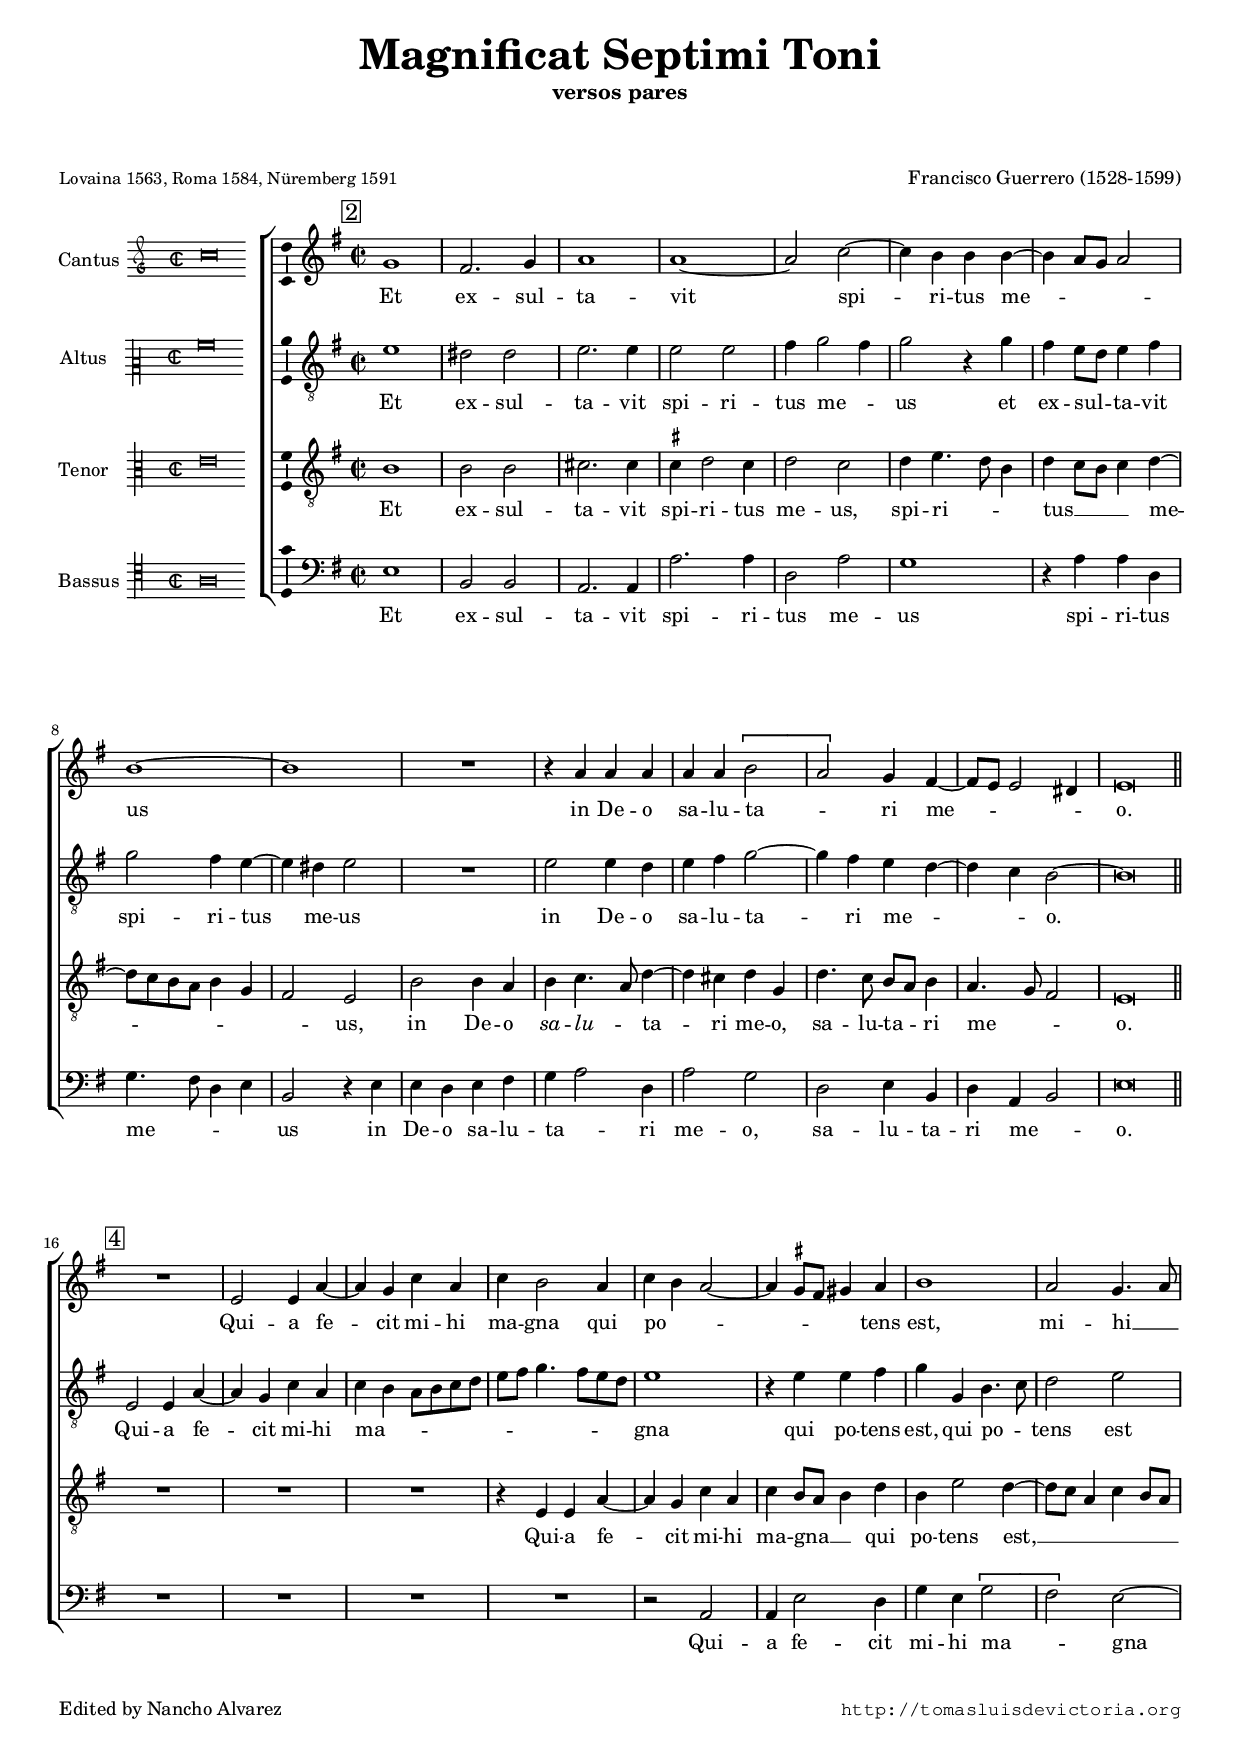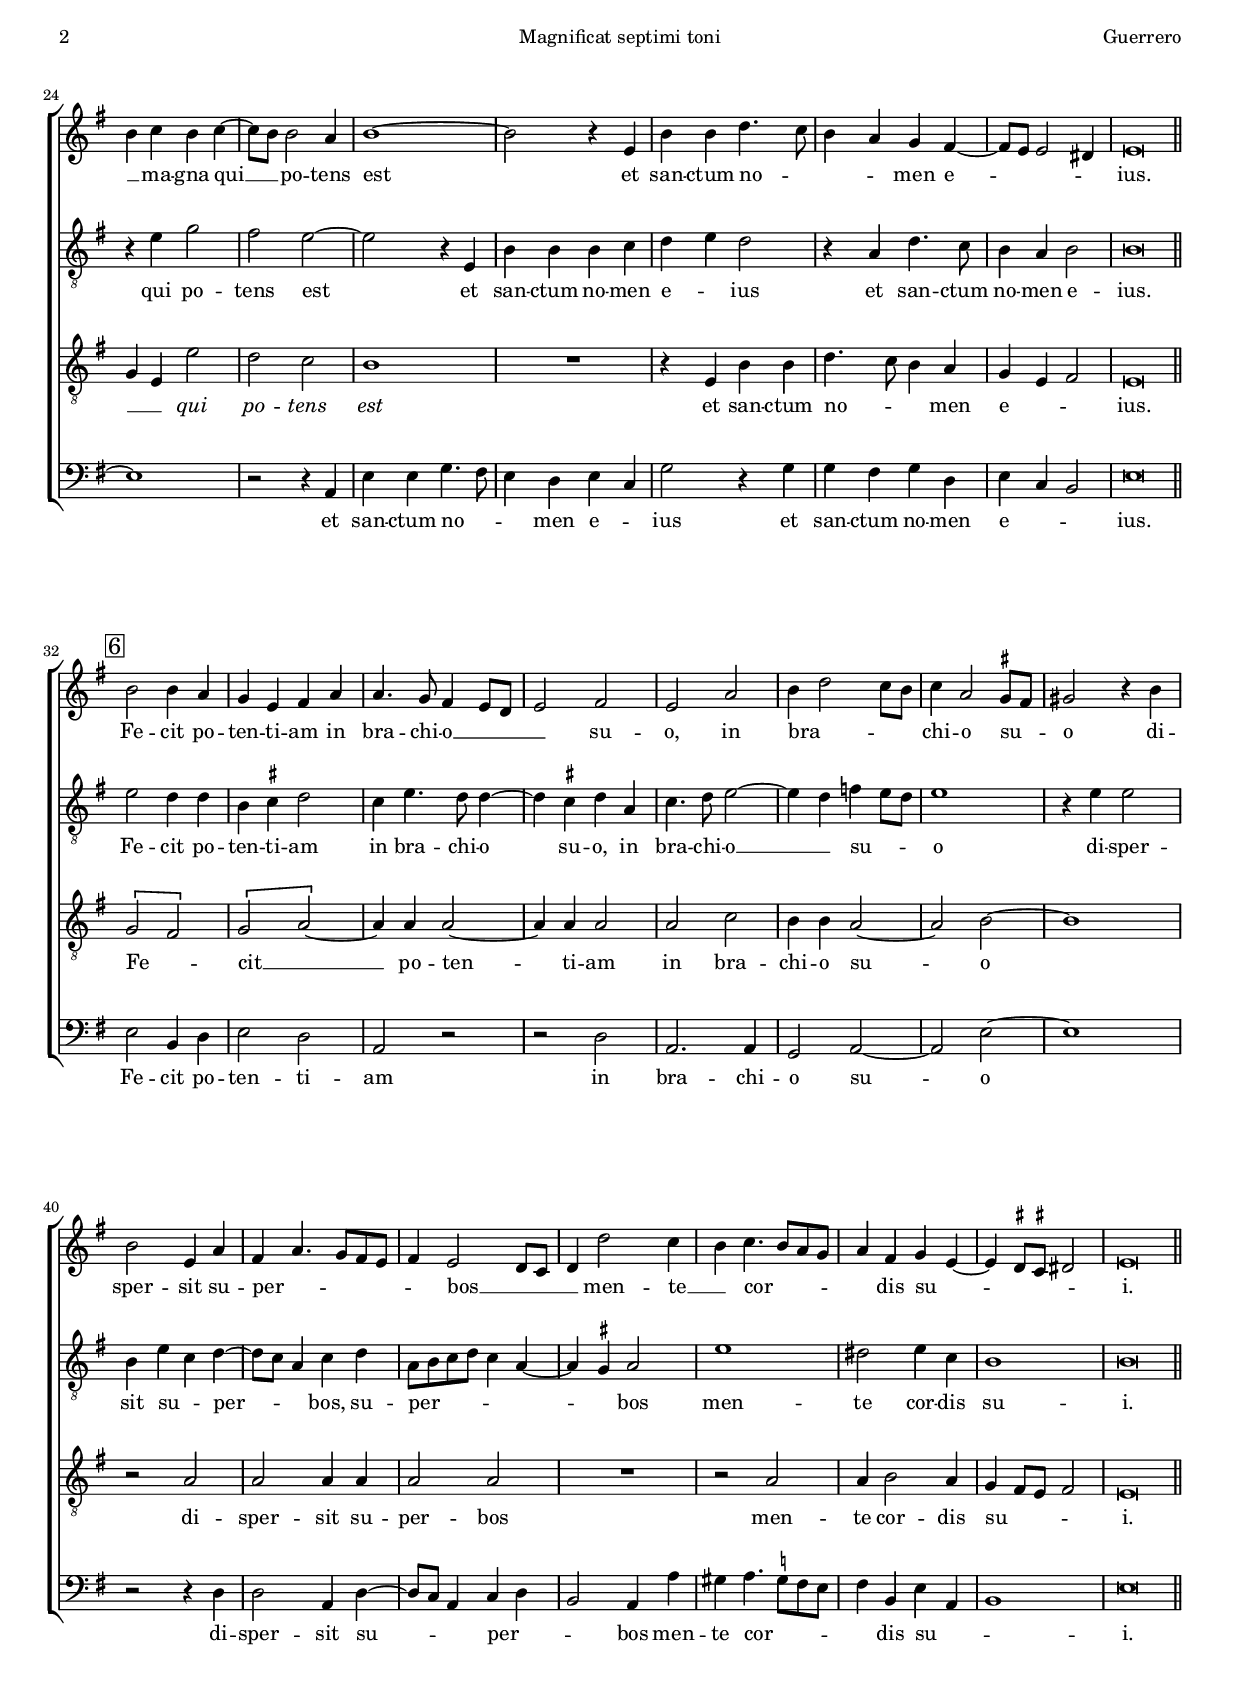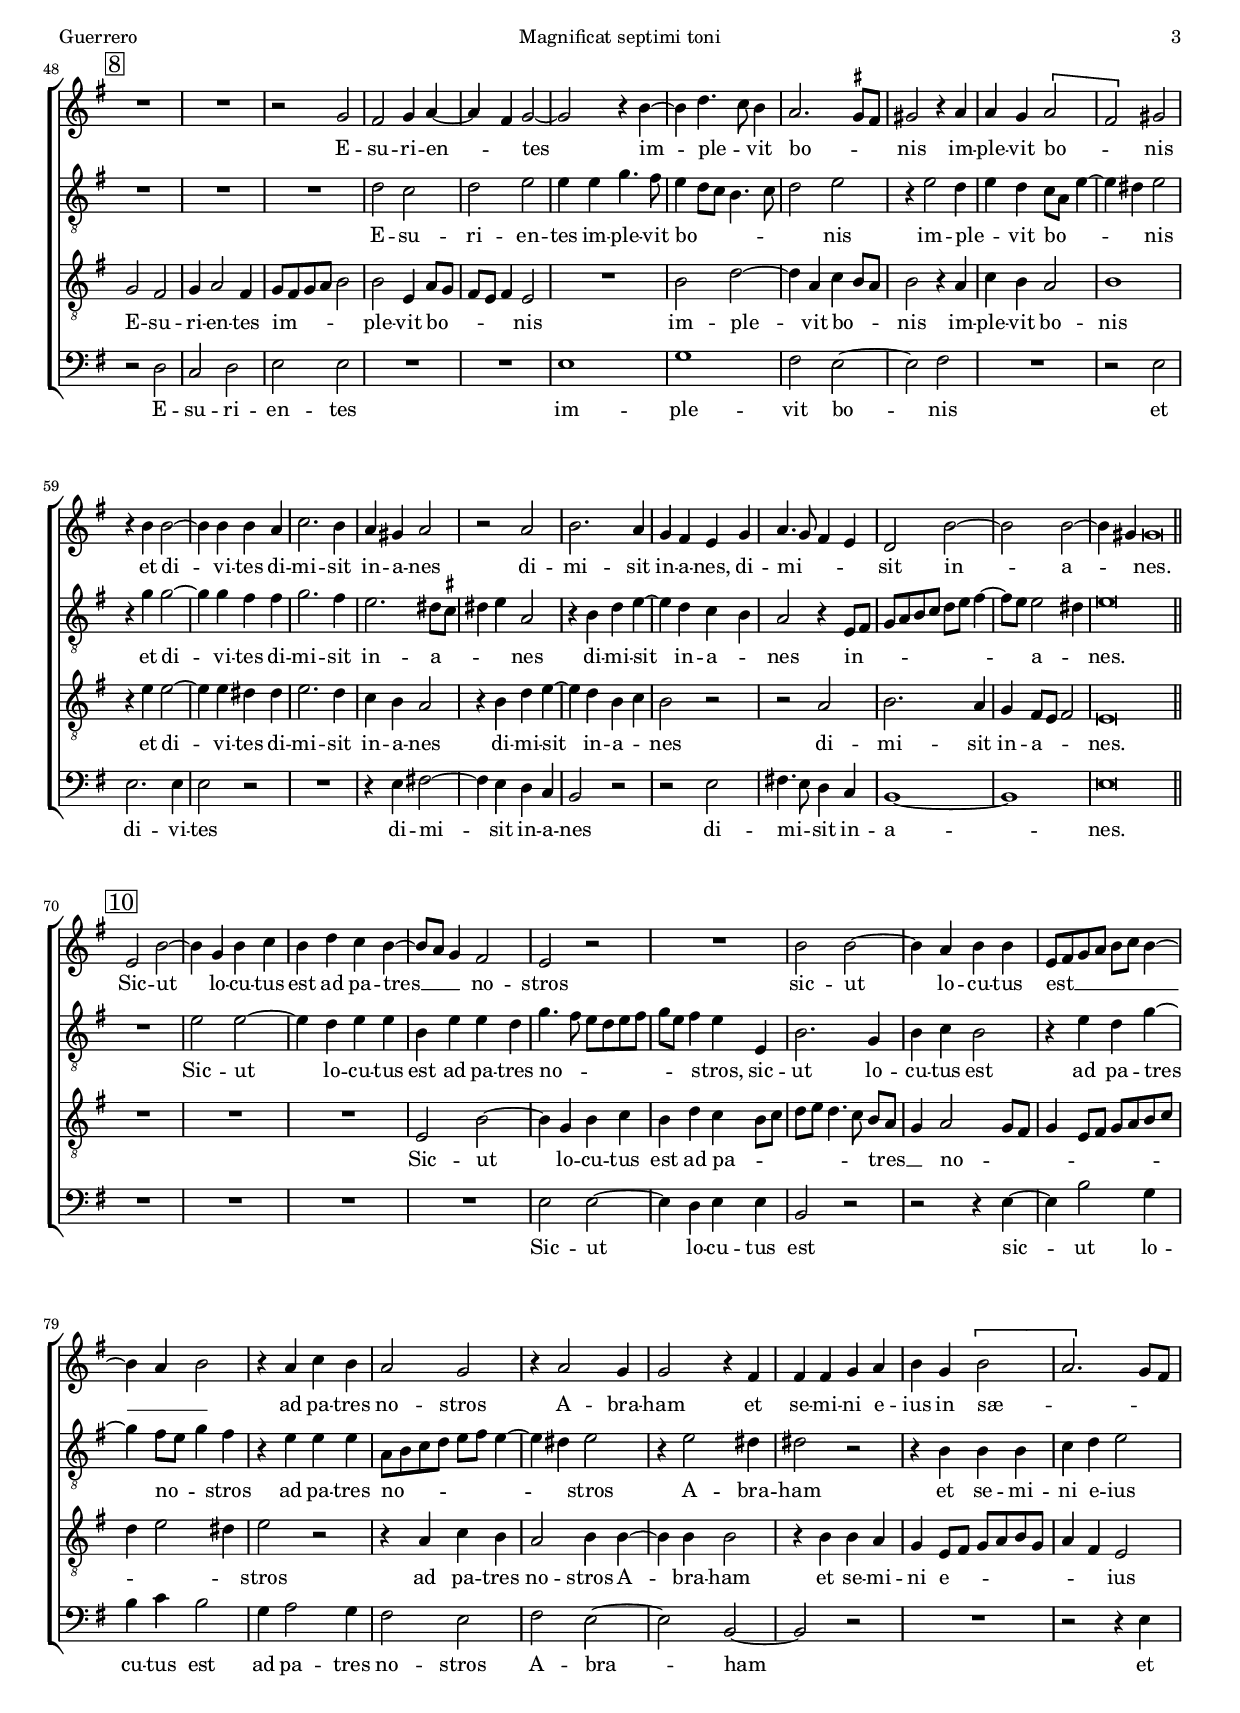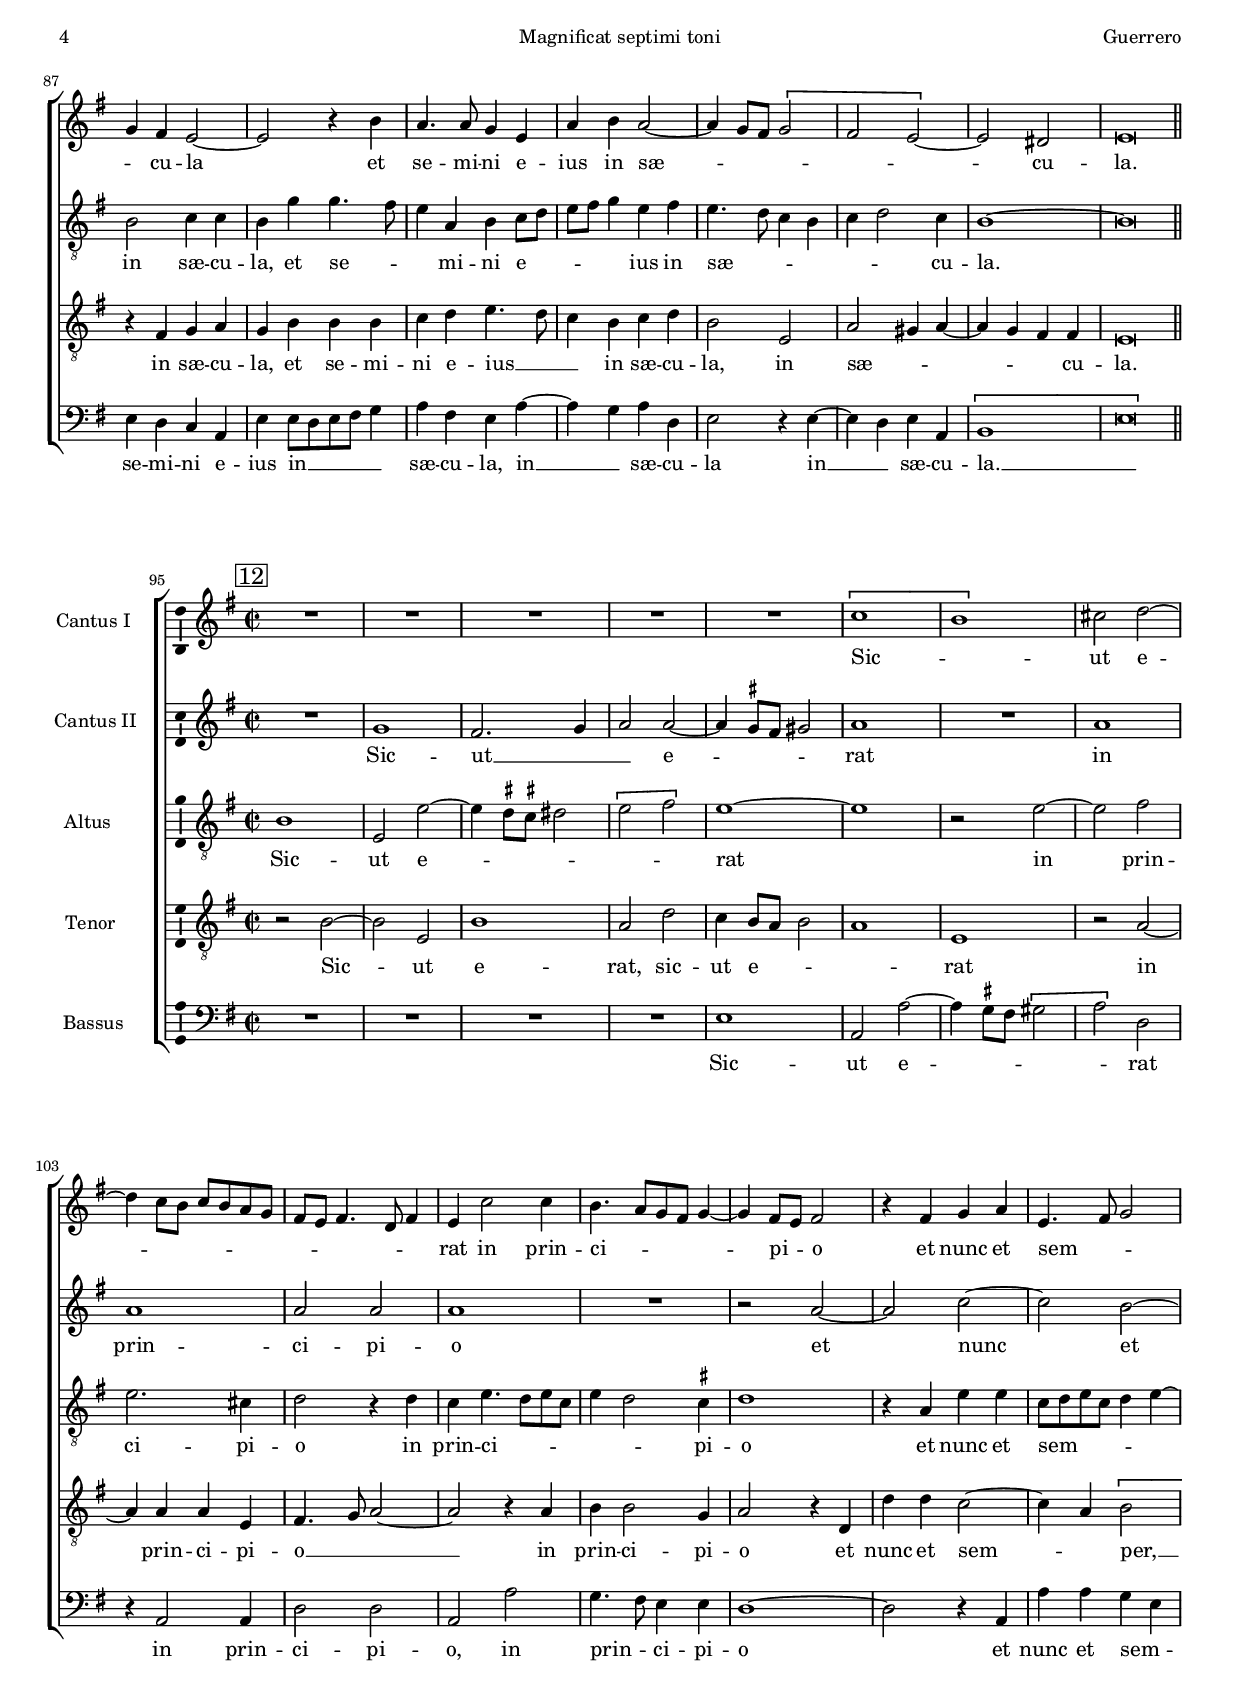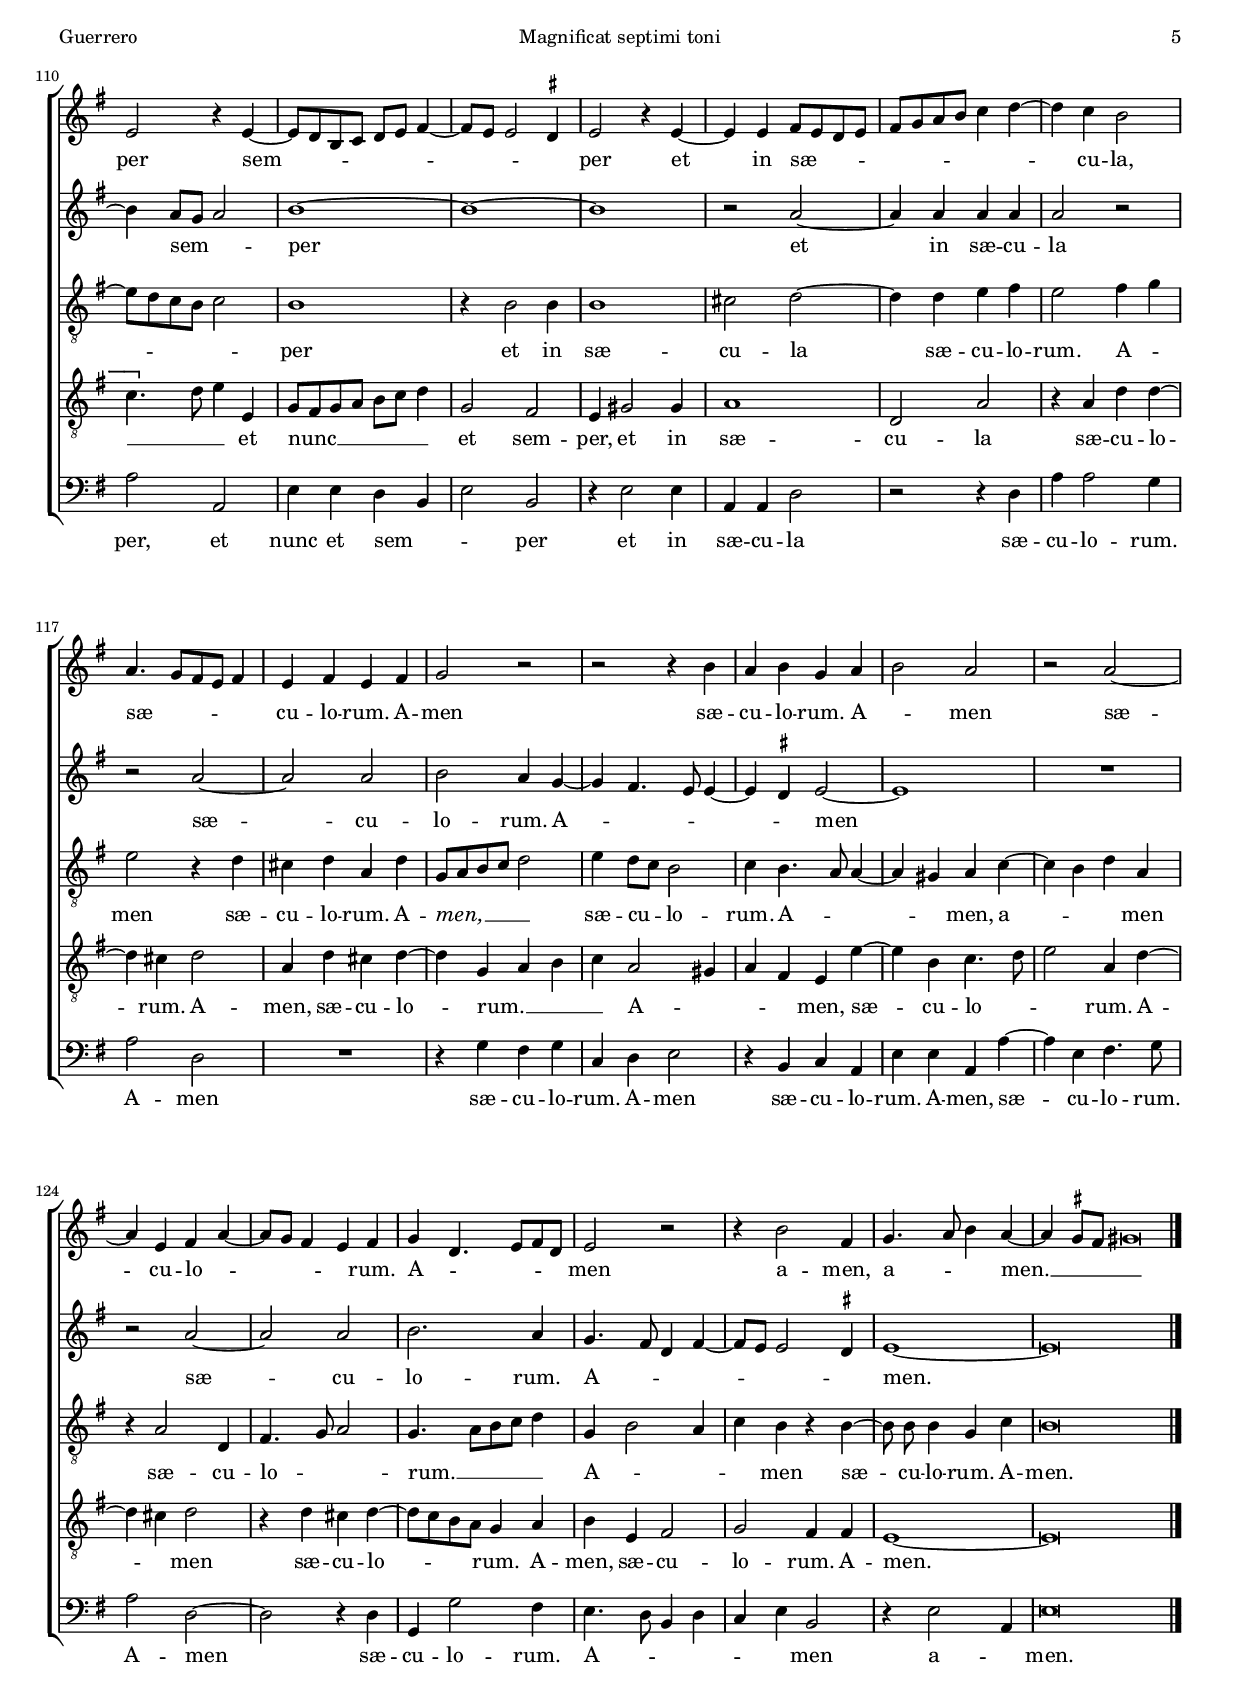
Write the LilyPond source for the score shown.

\version "2.18.0"

#(set-default-paper-size "a4")
#(set-global-staff-size 16.4)
#(ly:set-option 'point-and-click #f)
%mobile -s14.5 -i3.0 -ball

italicas=\override LyricText.font-shape = #'italic
rectas=\override LyricText.font-shape = #'upright
ss=\once \set suggestAccidentals = ##t
incipitwidth = 20

htitle="Magnificat septimi toni"
hcomposer="Guerrero"

\header {
	title=\markup{\fontsize #3 "Magnificat Septimi Toni"}
	subtitle="versos pares"
	subsubtitle=\markup{\null \vspace #2 }
	composer="Francisco Guerrero (1528-1599)"
        pdfauthor=\composer
	%opus="(-)"
	poet=\markup{\smaller "Lovaina 1563, Roma 1584, Nüremberg 1591"}
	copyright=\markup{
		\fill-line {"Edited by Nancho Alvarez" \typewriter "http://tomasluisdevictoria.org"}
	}
%	tagline=""
}


global={\key c \major \time 2/2
	\mark \markup{\box 2} \skip 1*15 \bar "||" \break %\pageBreak
	\mark \markup{\box 4} \skip 1*16 \bar "||" \break
	\mark \markup{\box 6} \skip 1*16 \bar "||" \break
	\mark \markup{\box 8} \skip 1*22 \bar "||" \break
	\mark \markup{\box 10} \skip 1*25 \bar "||"
}

cantus=\relative c''{
	c1
	b2. c4
	d1
	d1 ~
	d2 f ~
	f4 e e e ~
	e d8 c d2
	e1 ~
	e
	R1
	r4 d d d
	d d \[e2
	d2\] c4 b ~
	b8 a a2 gis4 %CSIC b8 a a4 gis4
	a\breve*1/2
	R1
	a2 a4 d ~
	d c f  d
	f e2 d4
	f4 e d2 ~
	d4 \ss cis8 b cis!4 d
	e1
	d2 c4. d8
	e4 f e f ~ %CSIC e4 g e f
	f8 e e2 d4
	e1 ~
	e2 r4 a,
	e'e g4. f8
	e4 d c b ~
	b8 a a2 gis4
	a\breve*1/2
	e'2 e4 d
	c a b d
	d4. c8 b4 a8 g 
	a2 b
	a2 d
	e4 g2 f8 e
	f4 d2 \ss cis8 b
	cis2 r4 e
	e2 a,4 d
	b d4. c8 b a
	b4 a2 g8 f
	g4 g'2 f4
	e f4. e8 d c
	d4 b c a ~
	a \ss gis8 \ss fis gis!2
	a\breve*1/2
	R1*2
	r2 c
	b2 c4 d ~
	d b c2 ~
	c r4 e ~
	e g4. f8 e4
	d2. \ss cis8 b
	cis2 r4 d
	d c \[d2
	b\] cis
	r4 e e2 ~
	e4 e e d
	f2. e4
	d cis d2
	r2 d
	e2. d4
	c b a c
	d4. c8 b4 a
	g2 e' ~
	e e ~
	e4 cis cis\breve*1/4
	a2 e' ~
	e4 c e f
	e g f e ~
	e8 d c4 b2
	a2 r 
	R1
	e'2 e ~
	e4 d e e
	a,8 b c d e f e4 ~
	e4 d e2
	r4 d f e
	d2 c
	r4 d2 c4
	c2 r4 b
	b b c d
	e c \[e2
	d2.\] c8 b
	c4 b a2 ~
	a r4 e'
	d4. d8 c4 a
	d4 e d2 ~
	d4 c8 b \[c2
	b a ~ \]
	a gis
	a\breve*1/2
}

altus=\relative c''{
	a1
	gis2 gis
	a2. a4
	a2 a
	b4 c2 b4
	c2 r4 c
	b a8 g a4 b
	c2 b4 a ~
	a gis a2
	R1
	a2 a4 g
	a4 b c2 ~
	c4 b a g ~
	g f e2 ~
	e\breve*1/2
	a,2 a4 d ~
	d c f d
	f4 e d8 e f g 
	a b c4. b8 a g
	a1
	r4 a a b
	c c, e4. f8
	g2 a
	r4 a c2
	b a ~
	a r4 a,
	e'e e f
	g a g2
	r4 d g4. f8
	e4 d e2
	e\breve*1/2
	a2 g4 g
	e \ss fis g2
	f4 a4. g8 g4 ~
	g \ss fis g d
	f4. g8 a2 ~
	a4 g bes4 a8 g
	a1 
	r4 a a2
	e4 a f g ~
	g8 f d4 f g
	d8 e f g f4 d ~
	d \ss cis4 d2
	a'1
	gis2 a4 f
	e1
	e\breve*1/2
	R1*3
	g2 f
	g a
	a4 a c4. b8
	a4 g8 f e4. f8
	g2 a
	r4 a2 g4
	a g f8 d a'4 ~
	a gis a2
	r4 c c2 ~
	c4 c b b
	c2. b4
	a2. gis8 \ss fis
	gis4 a d,2
	r4 e g a ~
	a g f e
	d2 r4 a8 b
	c d e f g a b4 ~
	b8 a a2 gis4
	a\breve*1/2
	R1
	a2 a ~
	a4 g a a
	e a a g
	c4. b8 a g a b
	c a b4 a a,
	e'2. c4
	e f e2
	r4 a g c ~
	c b8 a c4 b
	r4 a a a
	d,8 e f g a b a4 ~
	a4 gis a2
	r4 a2 gis4 
	gis2
	r
	r4 e e e
	f g a2
	e f4 f
	e c' c4. b8
	a4 d, e f8 g
	a b c4 a b
	a4. g8 f4 e
	f g2 f4
	e1 ~
	e\breve*1/2
}

tenor=\relative c'{
	e1
	e2 e
	fis2. fis4
	\ss fis4 g2 fis4
	g2 f
	g4 a4. g8 e4
	g f8 e f4 g ~
	g8 f e d e4 c
	b2 a
	e'e4 d
	e f4. d8 g4 ~
	g fis g4 c,
	g'4. f8 e d e4 
	d4. c8 b2
	a\breve*1/2
	R1*3
	r4 a a d ~
	d c f d
	
	f4 e8 d e4 g 
	e4 a2 g4 ~
	g8 f d4 f4 e8 d 
	c4 a a'2
	g2 f
	% Thank you very much to Jeff Ostrowski for correcting this typo.
	%CSIC f e2 g4
	%CSIC e a2 a4 ~
	%CSIC a8 f d4 f e8 d %? sic?
	%CSIC c4 a a'2
	%CSIC \[g2 f\] 
	
	e1
	R1
	r4 a, e'e
	g4. f8 e4 d
	c a b2
	a\breve*1/2
	\[c2 b\]
	\[c d ~ \]
	d4 d d2 ~
	d4 d d2
	d2 f %CSIC c2 
	e4 e d2 ~
	d e ~
	e1
	r2 d
	d d4 d 
	d2 d
	R1
	r2 d
	d4 e2 d4
	c b8 a b2
	a\breve*1/2
	c2 b
	c4 d2 b4
	c8 b c d e2
	e2 a,4 d8 c
	b a b4 a2
	R1
	e'2 g ~
	g4 d f e8 d
	e2 r4 d
	f e d2
	e1
	r4 a4 a2 ~
	a4 a gis gis
	a2. g4
	f e d2
	r4 e g a ~
	a g e f
	e2 r
	r d
	e2. d4
	c b8 a b2
	a\breve*1/2
	R1*3
	a2 e' ~
	e4 c e f
	e g f e8 f 
	g a g4. f8 e[ d]
	c4 d2 c8 b
	c4 a8 b c d e f
	g4 a2 gis4
	a2 r
	r4 d, f e
	d2 e4 e ~
	e e e2
	r4 e e d
	c a8 b c d e c
	d4 b a2
	r4 b c d
	c e e e
	f g a4. g8
	f4 e f g
	e2 a,
	d2 cis4 d ~
	d c b b
	a\breve*1/2
}

bassus=\relative c'{
	a1
	e2 e
	d2. d4
	d'2. d4
	g,2 d'
	c1
	r4 d d g,
	c4. b8 g4 a
	e2 r4 a
	a g a b
	c d2 g,4
	d'2 c
	g a4 e
	g d e2
	a\breve*1/2
	R1*4
	r2 d,
	d4 a'2 g4
	c a \[c2
	b\] a2 ~
	a1
	r2 r4 d,
	a'a c4. b8
	a4 g a f
	c'2 r4 c
	c b c g
	a f e2
	a\breve*1/2
	a2 e4
	g a2 g
	d r
	r g
	d2. d4
	c2 d ~
	d a' ~
	a1
	r2 r4 g
	g2 d4 g ~
	g8 f d4
	f4 g 
	e2 d4 d'
	cis d4. \ss c8 b a
	b4 e, a d,
	e1
	a\breve*1/2
	r2 g
	f g
	a a
	R1*2
	a1
	c
	b2 a ~
	a b
	R1
	r2 a
	a2. a4
	a2 r
	R1
	r4 a b!2 ~
	b4 a g f
	e2 r
	r a
	b!4. a8 g4 f
	e1 ~
	e
	a\breve*1/2
	R1*4
	a2 a ~
	a4 g a a 
	e2 r
	r2 r4 a ~
	a e'2 c4
	e f e2
	c4 d2 c4
	b2 a
	\ss b2 a ~
	a e ~
	e r
	R1
	r2 r4 a
	a g f d
	a' a8[ g a b] c4
	d b a d ~
	d c d g,
	a2 r4 a ~
	a g a d,
	\[e1 
	a\breve*1/2\]
}

textocantus=\lyricmode{
Et ex -- sul -- ta -- vit spi -- ri -- tus me -- _ _ _ us
in De -- o sa -- lu -- ta -- _ ri me -- _ _ _ o.
Qui -- a fe -- cit mi -- hi ma -- gna
qui po -- _ _ _ _ _ tens est,
mi -- hi __ _ _ ma -- gna qui __ _ po -- tens est
et san -- ctum no -- _ _ _ men e -- _ _ _ ius.
Fe -- cit po -- ten -- ti -- am in bra -- chi -- o __ _ _ _ su -- o,
in bra -- _ _ _ chi -- o su -- _ o
di -- sper -- sit su -- per -- _ _ _ _ _ bos __ _ _ _
men -- te __ _ cor -- _ _ _ _ dis su -- _ _ _ _ i.
E -- su -- ri -- en -- _ tes
im -- ple -- _ vit bo -- _ _ nis
im -- ple -- vit bo -- _ nis
et di -- vi -- tes di -- mi -- sit in -- a -- nes
di -- mi -- sit in -- a -- nes,
di -- mi -- _ _ _ sit in -- a -- _ nes.
Sic -- ut lo -- cu -- tus est ad pa -- tres __ _ _ no -- stros
sic -- ut lo -- cu -- tus est __ _ _ _ _ _ _ _ _ 
ad pa -- tres no -- stros
A -- bra -- ham et se -- mi -- ni e -- ius
in sæ -- _ _ _ _ cu -- la
et se -- mi -- ni e -- ius
in sæ -- _ _ _ _ _ cu -- la.
}

textoaltus=\lyricmode{
Et ex -- sul -- ta -- vit spi -- ri -- tus me -- _ us
et ex -- sul -- _ ta -- vit spi -- ri -- tus me -- us
in De -- o sa -- lu -- ta -- ri me -- _ _ o.
Qui -- a fe -- cit mi -- hi ma -- _ _ _ _ _ _ _ _ _ _ _ gna
qui po -- tens est,
qui po -- _ tens est
qui po -- tens est
et san -- ctum no -- men e -- _ ius
et san -- ctum no -- men e -- ius.
Fe -- cit po -- ten -- ti -- am in bra -- chi -- o su -- o,
in bra -- chi -- o __ _ su -- _ _ o
di -- sper -- sit su -- _ per -- _ _ bos,
su -- per -- _ _ _ _ _ _ bos
men -- te cor -- dis su -- i.
E -- su -- ri -- en -- tes im -- ple -- vit bo -- _ _ _ _ _ nis
im -- ple -- _ vit bo -- _ _ _ nis
et di -- vi -- tes di -- mi -- sit in -- a -- _ _ _ nes
di -- mi -- sit in -- a -- _ nes
in -- _ _ _ _ _ _ _ _ _ a -- _ nes.
Sic -- ut lo -- cu -- tus est ad pa -- tres no -- _ _ _ _ _ _ _ _ stros,
sic -- ut lo -- cu -- tus est
ad pa -- tres no -- _ _ stros
ad pa -- tres no -- _ _ _ _ _ _ _ stros
A -- bra -- ham
et se -- mi -- ni e -- ius
in sæ -- cu -- la,
et se -- _ _ mi -- ni e -- _ _ _ _ ius in sæ -- _ _ _ _ _ cu -- la.
}

textotenor=\lyricmode{
Et ex -- sul -- ta -- vit spi -- ri -- tus me -- us,
spi -- ri -- _ _ tus __ _ _ _ me -- _ _ _ _ _ _ us,
in De -- o \italicas sa -- lu -- _ \rectas ta -- ri me -- o,
sa -- lu -- ta -- _ ri me -- _ _ o.
Qui -- a fe -- cit mi -- hi ma -- gna __ _ _
qui po -- tens est, __ _ _ _ _ _ _ _ 
\italicas 
qui po -- tens est
\rectas
et san -- ctum no -- _ _ men e -- _ _ ius.
Fe -- _ cit __ _ po -- ten -- ti -- am in bra -- chi -- o su -- o
di -- sper -- sit su -- per -- bos
men -- te cor -- dis su -- _ _ _ i.
E -- su -- ri -- en -- tes im -- _ _ _ _ ple -- vit bo -- _ _ _ _ nis
im -- ple -- vit bo -- _ _ nis
im -- ple -- vit bo -- nis
et di -- vi -- tes di -- mi -- sit in -- a -- nes
di -- mi -- sit in -- a -- _ nes
di -- mi -- sit in -- a -- _ _ nes.
Sic -- ut lo -- cu -- tus est
ad pa -- _ _ _ _ _ _ tres __ _ _ no -- _ _ _ _ _ _ _ _ _ _ _ _ stros
ad pa -- tres no -- stros
A -- bra -- ham
et se -- mi -- ni e -- _ _ _ _ _ _ _ ius
in sæ -- cu -- la,
et se -- mi -- ni e -- ius __ _ _ in sæ -- cu -- la,
in sæ -- _ _ _ _ cu -- la.
}

textobassus=\lyricmode{
Et ex -- sul -- ta -- vit spi -- ri -- tus me -- us
spi -- ri -- tus me -- _ _ _ us
in De -- o sa -- lu -- ta -- _ ri me -- o,
sa -- lu -- ta -- ri me -- _ o.
Qui -- a fe -- cit mi -- hi ma -- _ gna
et san -- ctum no -- _ _ men e -- _ ius
et san -- ctum no -- men e -- _ _ ius.
Fe -- cit po -- ten -- ti -- am
in bra -- chi -- o su -- o
di -- sper -- sit su -- _ _ per -- _ _ bos
men -- te cor -- _ _ _ _ dis su -- _ _ i.
E -- su -- ri -- en -- tes
im -- ple -- vit bo -- nis
et di -- vi -- tes
di -- mi -- sit in -- a -- nes
di -- mi -- _ sit in -- a -- nes.
Sic -- ut lo -- cu -- tus est
sic -- ut lo -- cu -- tus est
ad pa -- tres no -- stros
A -- bra -- ham
et se -- mi -- ni e -- ius
in __ _ _ _ _ sæ -- cu -- la,
in __ _ sæ -- cu -- la
in __ _ sæ -- cu -- la. __ _ 
}

incipitcantus=\markup{
	\score{
		{ 
		\set Staff.instrumentName="Cantus "
		\override NoteHead.style = #'neomensural
		\override Rest.style = #'neomensural
		\override Staff.TimeSignature.style = #'neomensural
		\cadenzaOn 
		\clef "petrucci-g"
		\key c \major
		\time 2/2
		c''\breve
		} 
	\layout {
		\context {\Voice
			\remove Ligature_bracket_engraver
			\consists Mensural_ligature_engraver
		}
		line-width=\incipitwidth
		indent = 0
	}
	}
}


incipitaltus=\markup{
	\score{
		{ 
		\set Staff.instrumentName="Altus   "
		\override NoteHead.style = #'neomensural
		\override Rest.style = #'neomensural
		\override Staff.TimeSignature.style = #'neomensural
		\cadenzaOn 
		\clef "petrucci-c2"
		\key c \major
		\time 2/2
		a'\breve
		} 
	\layout {
		\context {\Voice
			\remove Ligature_bracket_engraver
			\consists Mensural_ligature_engraver
		}
		line-width=\incipitwidth
		indent = 0
	}
	}
}

incipittenor=\markup{
	\score{
		{ 
		\set Staff.instrumentName="Tenor   "
		\override NoteHead.style = #'neomensural 
		\override Rest.style = #'neomensural
		\override Staff.TimeSignature.style = #'neomensural
		\cadenzaOn 
		\clef "petrucci-c3"
		\key c \major
		\time 2/2
		e'\breve
		} 
	\layout {
		\context {\Voice
			\remove Ligature_bracket_engraver
			\consists Mensural_ligature_engraver
		}
		line-width=\incipitwidth
		indent=0
	}
	}
}

incipitbassus=\markup{
	\score{
		{ 
		\set Staff.instrumentName="Bassus "
		\override NoteHead.style = #'neomensural 
		\override Rest.style = #'neomensural
		\override Staff.TimeSignature.style = #'neomensural
		\cadenzaOn 
		\clef "petrucci-c4"
		\key c \major
		\time 2/2
		a\breve
		} 
	\layout {
		\context {\Voice
			\remove Ligature_bracket_engraver
			\consists Mensural_ligature_engraver
		}
		line-width=\incipitwidth
		indent=0
	}
	}
}



\score {\transpose c' g{
\new ChoirStaff<<

	\new Staff <<\global
	\new Voice="v1" {
		\set Staff.instrumentName=\incipitcantus
		\clef "treble"
		\cantus }
	\new Lyrics \lyricsto "v1" {\textocantus }
	>>

	\new Staff <<\global
	\new Voice="v2" {
		\set Staff.instrumentName=\incipitaltus
		\clef "G_8"
		\altus }
	\new Lyrics \lyricsto "v2" {\textoaltus }
	>>
	
	\new Staff <<\global
	\new Voice="v3" {
		\set Staff.instrumentName=\incipittenor
		\clef "G_8"
		\tenor }
	\new Lyrics \lyricsto "v3" {\textotenor }
	>>

	\new Staff <<\global
	\new Voice="v4" {
		\set Staff.instrumentName=\incipitbassus
		\clef "bass"
		\bassus }
	\new Lyrics \lyricsto "v4" {\textobassus }
	>>
	
>>

	}%transpose

\layout{ 
	\context {\Lyrics 
		\override VerticalAxisGroup.minimum-Y-extent = #'(-0.0 . 0.0) 
		%\override LyricText.font-size = #1.2
		\override LyricHyphen.minimum-distance = #0.33
	}
	\context {\Score 
		\override BarNumber.padding = #2 
	}
	\context {\Voice 
		%melismaBusyProperties = #'() 
	}
	%\context { \Staff \RemoveEmptyStaves }
	\context {\Staff 
		\override VerticalAxisGroup.staff-staff-spacing =
			#'((basic-distance . 11) (minimum-distance . 0) (padding . 1))
		\consists Ambitus_engraver 
		\override LigatureBracket.padding = #1
	}
}

%\midi {}

}


%%%%%%%%%%%%%%%%%%%%%%%%%%%%%%%%%%%%%%%%%%%%%%%%%%%%%%%%%%%%%


global={\key c \major \time 2/2
	\mark \markup{\box 12} \skip 1*36 \bar "|."
}

cantus=\relative c''{
	\set Score.currentBarNumber = #95 \bar ""
	R1*5
	\[f1
	e\]
	fis2 g ~
	g4 f8 e f e d c
	b a b4. g8 b4
	a4 f'2 f4
	e4. d8[ c b] c4 ~
	c4 b8 a b2 %CSIC b4
	r4 b c d
	a4. b8 c2
	a r4 a ~
	a8 g e f g a b4 ~
	b8 a a2 \ss gis4
	a2 r4 a ~
	a a b8 a g a
	b c d e f4 g ~
	g f e2
	d4. c8[ b a] b4
	a4 b a b
	c2 r
	r r4 e
	d e c d
	e2 d
	r2 d ~
	d4 a b d ~
	d8 c b4 a b
	c g4. a8 b g
	a2 r
	r4 e'2 b4
	c4. d8 e4 d ~
	d \ss cis8 b cis!\breve*1/4
}

cantusdos=\relative c''{
	R1
	c1
	b2. c4
	d2 d ~
	d4 \ss cis8 b cis!2
	d1
	R1
	d
	d
	d2 d
	d1
	R
	r2 d ~
	d f ~
	f e ~
	e4 d8 c d2
	e1 ~
	e ~
	e
	r2 d ~
	d4 d d d
	d2 r
	r d ~
	d d
	e2 d4 c ~
	c b4. a8 a4 ~
	a \ss gis a2 ~
	a1
	R1
	r2 d2 ~
	d d 
	e2. d4
	c4. b8 g4 b ~
	b8 a a2 \ss gis4
	a1 ~
	a\breve*1/2
}

altus=\relative c'{
	e1
	a,2 a' ~
	a4 \ss gis8 \ss fis gis!2
	\[a2 b\]
	a1 ~
	a 
	r2 a ~
	a b
	a2. fis4
	g2 r4 g
	f a4. g8 a f
	a4 g2 \ss fis4
	g1
	r4 d a'a
	f8 g a f g4 a ~
	a8 g f e f2
	e1
	r4 e2 e4
	e1
	fis2 g ~
	g4 g a b
	a2 b4 c
	a2 r4 g
	fis g d g
	c,8 d e f g2
	a4 g8 f e2
	f4 e4. d8 d4 ~
	d cis d f ~
	f4 e g d
	r4 d2 g,4
	b4. c8 d2
	c4. d8[ e f] g4
	c,4 e2 d4
	f4 e r4 e ~
	e8 \noBeam e e4 c f
	e\breve*1/2
}

tenor=\relative c'{
	r2 e ~
	e a,
	e'1
	d2 g
	f4 e8 d e2
	d1
	a
	r2 d ~
	d4 d d a
	b4. c8 d2 ~
	d r4 d
	e4 e2 c4
	d2 r4 g,
	g' g f2 ~
	f4 d \[e2
	f4.\] g8 a4 a,
	c8 b c d e f g4
	c,2 b
	a4 cis2 cis4
	d1
	g,2 d'
	r4 d g g ~
	g fis g2
	d4 g fis g ~
	g4 c, d e
	f d2 cis4
	d b a a' ~
	a e f4. g8
	a2 d,4 g ~
	g fis g2
	r4 g fis g ~
	g8 f e d c4 d
	e4 a, b2
	c b4 b
	a1 ~
	a\breve*1/2
}

bassus=\relative c'{
	R1*4
	a1
	d,2 d' ~
	d4 \ss cis8 b \[cis!2
	d\] g,
	r4 d2 d4
	g2 g
	d d'
	c4. b8 a4 a
	g1 ~
	g2 r4 d
	d' d c a
	d2 d,
	a'4 a g e
	a2 e
	r4 a2 a4
	d, d g2
	r2 r4 g
	d'4 d2 c4
	d2 g,
	R1
	r4 c b c
	f, g a2
	r4 e f d
	a'a d, d' ~
	d a b4. c8
	d2 g, ~
	g r4 g
	c,4 c'2 b4
	a4. g8 e4 g 
	f4 a e2
	r4 a2 d,4
	a'\breve*1/2
}

textocantus=\lyricmode{
Sic -- _ ut e -- _ _ _ _ _ _ _ _ _ _ _ rat
in prin -- ci -- _ _ _ _ pi -- _ o
et nunc et sem -- _ _ per
sem -- _ _ _ _ _ _ _ _ _ per
et in sæ -- _ _ _ _ _ _ _ _ _ cu -- la,
sæ -- _ _ _ _ cu -- lo -- rum.
A -- men
sæ -- cu -- lo -- rum. A -- _ men
sæ -- cu -- lo -- _ _ _ _ rum.
A -- _ _ _ _ men
a -- men,
a -- _ _ men. __ _ _ _ 
}

textocantusdos=\lyricmode{
Sic -- ut __ _ _ e -- _ _ _ rat
in prin -- ci -- pi -- o
et nunc et sem -- _ _ per
et in sæ -- cu -- la
sæ -- cu -- lo -- rum.
A -- _ _ _ _ men
sæ -- cu -- lo -- rum. A -- _ _ _ _ _ _ men.
}

textoaltus=\lyricmode{
Sic -- ut e -- _ _ _ _ _ rat
in prin -- ci -- pi -- o
in prin -- ci -- _ _ _ _ _ pi -- o
et nunc et sem -- _ _ _ _ _ _ _ _ _ per
et in sæ -- cu -- la
sæ -- cu -- lo -- rum.
A -- _ men
sæ -- cu -- lo -- rum. A -- \italicas men, __ _ _ _ _ \rectas 
sæ -- cu -- _ lo -- rum. A -- _ _ _ men,
a -- _ _ men
sæ -- cu -- lo -- _ _ rum. __ _ _ _ _ A -- _ _ _ men
sæ -- cu -- lo -- rum. A -- men.
}

textotenor=\lyricmode{
Sic -- ut e -- rat, sic -- ut e -- _ _ _ rat
in prin -- ci -- pi -- o __ _ _ 
in prin -- ci -- pi -- o
et nunc et sem -- _ per, __ _ _ _
et nunc __ _ _ _ _ _ _ et sem -- per,
et in sæ -- cu -- la
sæ -- cu -- lo -- rum.
A -- men,
sæ -- cu -- lo -- rum. __ _ _ _ A -- _ _ _ men,
sæ -- cu -- lo -- _ _ rum.
A -- _ men
sæ -- cu -- lo -- _ _ _ rum.
A -- men,
sæ -- cu -- lo -- rum. A -- men.
}

textobassus=\lyricmode{
Sic -- ut e -- _ _ _ _ rat
in prin -- ci -- pi -- o,
in prin -- _ ci -- pi -- o
et nunc et sem -- _ per,
et nunc et sem -- _ _ per
et in sæ -- cu -- la 
sæ -- cu -- lo -- rum.
A -- men
sæ -- cu -- lo -- rum.
A -- men
sæ -- cu -- lo -- rum.
A -- men,
sæ -- cu -- lo -- rum.
A -- men
sæ -- cu -- lo -- rum.
A -- _ _ _ _ _ men
a -- _ men.
}

\score {\transpose c' g{
\new ChoirStaff<<

	\new Staff <<\global
	\new Voice="v1" {
		\set Staff.instrumentName="Cantus I  "
		\clef "treble"
		\cantus }
	\new Lyrics \lyricsto "v1" {\textocantus }
	>>

	\new Staff <<\global
	\new Voice="v5" {
		\set Staff.instrumentName="Cantus II "
		\clef "treble"
		\cantusdos }
	\new Lyrics \lyricsto "v5" {\textocantusdos }
	>>

	\new Staff <<\global
	\new Voice="v2" {
		\set Staff.instrumentName="Altus    "
		\clef "G_8"
		\altus }
	\new Lyrics \lyricsto "v2" {\textoaltus }
	>>
	
	\new Staff <<\global
	\new Voice="v3" {
		\set Staff.instrumentName="Tenor   "
		\clef "G_8"
		\tenor }
	\new Lyrics \lyricsto "v3" {\textotenor }
	>>

	\new Staff <<\global
	\new Voice="v4" {
		\set Staff.instrumentName="Bassus  "
		\clef "bass"
		\bassus }
	\new Lyrics \lyricsto "v4" {\textobassus }
	>>
	
>>

	}%transpose

\layout{ 
        indent = 1.8\cm
	\context {\Lyrics 
		\override VerticalAxisGroup.staff-affinity = #UP
		\override VerticalAxisGroup.nonstaff-relatedstaff-spacing =
			#'((basic-distance . 0) (minimum-distance . 0) (padding . 1))
		\override LyricText.font-size = #1.2
		\override LyricHyphen.minimum-distance = #0.5
	}
	\context {\Score 
		tempoHideNote = ##t
		\override BarNumber.padding = #2 
	}
	\context {\Voice 
		%melismaBusyProperties = #'()
		%autoBeaming = ##f
	}
	\context {\Staff 
                %\RemoveEmptyStaves
                %\override VerticalAxisGroup.remove-first = ##t
		\override VerticalAxisGroup.staff-staff-spacing =
			#'((basic-distance . 11) (minimum-distance . 0) (padding . 1))
		\consists Ambitus_engraver 
		\override LigatureBracket.padding = #1
	}
}

%\midi { \mtempo }

}


\paper{
	evenHeaderMarkup=\markup  \fill-line { \fromproperty #'page:page-number-string \htitle \hcomposer }
	oddHeaderMarkup= \markup  \fill-line { \on-the-fly #not-first-page \hcomposer \on-the-fly #not-first-page \htitle \on-the-fly #not-first-page \fromproperty #'page:page-number-string }
	%system-count=20
	%page-count = 8
	ragged-last-bottom = ##f
	indent=3.6\cm
	system-system-spacing =
	#'((basic-distance . 20) (minimum-distance . 0) (padding . 5))
	top-system-spacing = % header
	#'((basic-distance . 10) (minimum-distance . 0) (padding . 0))
	last-bottom-spacing = % footer
	#'((basic-distance . 12) (minimum-distance . 0) (padding . 0))
	markup-system-spacing.padding = #1.5
}
